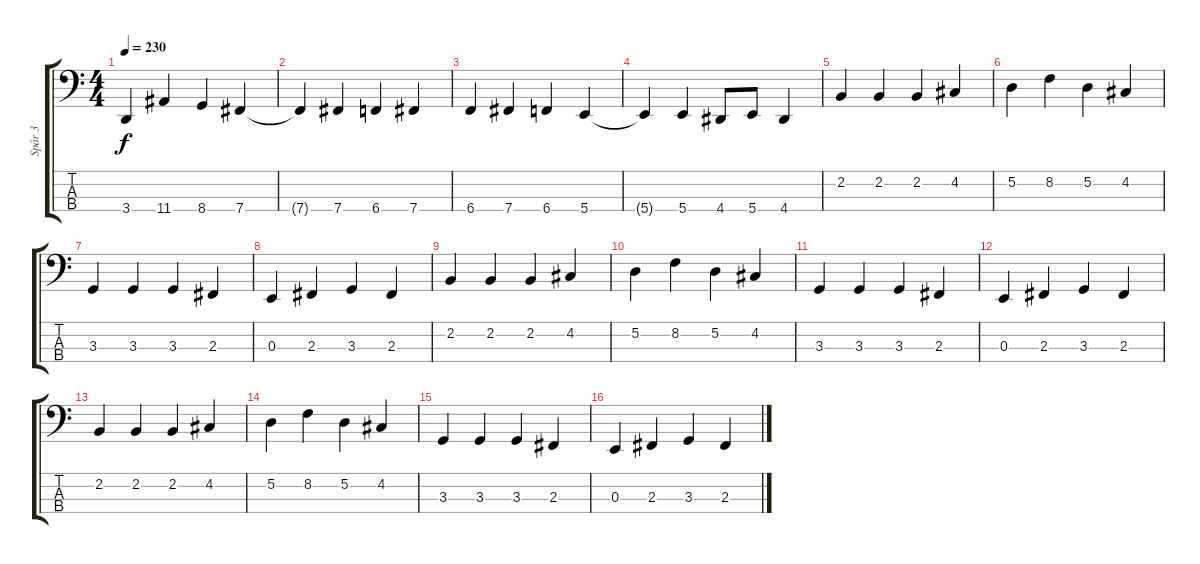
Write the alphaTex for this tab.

\track ("Spår 3" "Spår 3") {instrument electricbasspick}
\staff {score tabs}
\tuning (D2 A1 E1 B0) {hide}
\ts (4 4)
\tempo 230
\clef f4
\ks c
3.4.4{dy f} 11.4.4 8.4.4 7.4.4 |
7.4{t}.4 7.4.4 6.4.4 7.4.4 |
6.4.4 7.4.4 6.4.4 5.4.4 |
5.4{t}.4 5.4.4 4.4.8 5.4.8 4.4.4 |
2.2.4 2.2.4 2.2.4 4.2.4 |
5.2.4 8.2.4 5.2.4 4.2.4 |
3.3.4 3.3.4 3.3.4 2.3.4 |
0.3.4 2.3.4 3.3.4 2.3.4 |
2.2.4 2.2.4 2.2.4 4.2.4 |
5.2.4 8.2.4 5.2.4 4.2.4 |
3.3.4 3.3.4 3.3.4 2.3.4 |
0.3.4 2.3.4 3.3.4 2.3.4 |
2.2.4 2.2.4 2.2.4 4.2.4 |
5.2.4 8.2.4 5.2.4 4.2.4 |
3.3.4 3.3.4 3.3.4 2.3.4 |
0.3.4 2.3.4 3.3.4 2.3.4
